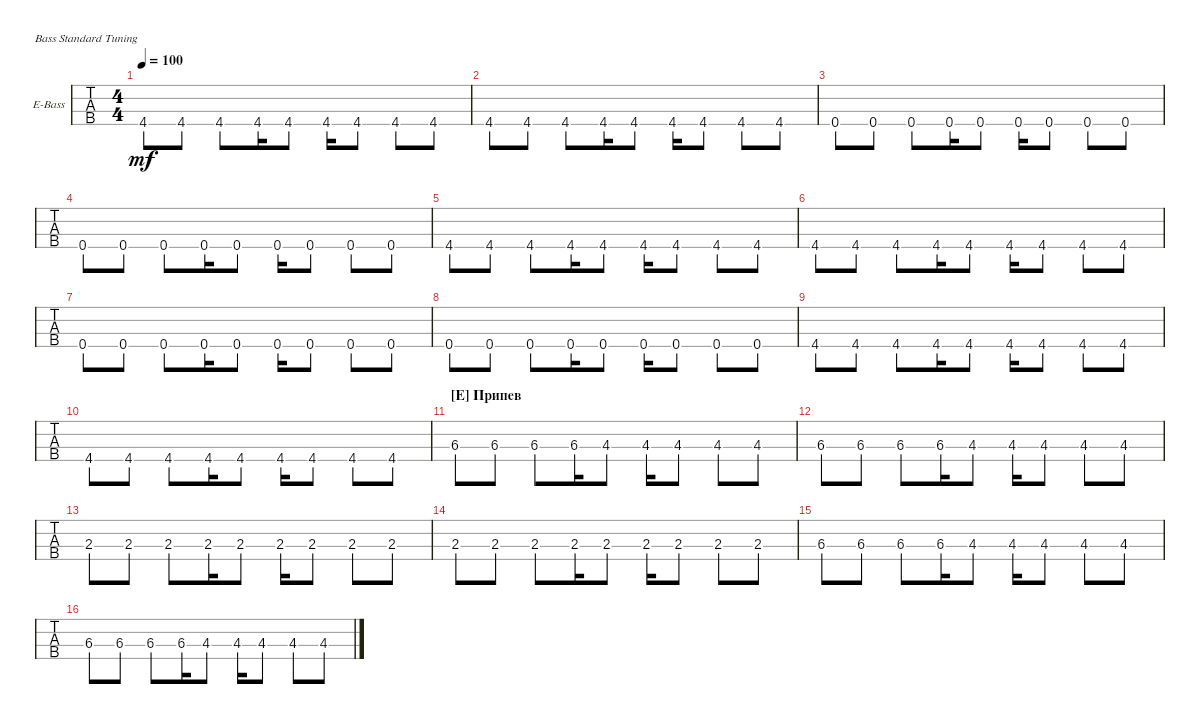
\bracketExtendMode groupsimilarinstruments
\firstSystemTrackNameOrientation horizontal
\otherSystemsTrackNameOrientation horizontal
\track ("Electric Bass" "E-Bass") {instrument electricbassfinger}
\staff {tabs}
\tuning (G2 D2 A1 E1)
\ts (4 4)
\tempo 100
\clef f4
\scale
0.333333
\ks c
4.4.8{dy mf} 4.4.8 4.4.8 4.4.16 4.4.8 4.4.16 4.4.8 4.4.8 4.4.8 |
\scale
0.333333 4.4.8 4.4.8 4.4.8 4.4.16 4.4.8 4.4.16 4.4.8 4.4.8 4.4.8 |
\scale
0.333333 0.4.8 0.4.8 0.4.8 0.4.16 0.4.8 0.4.16 0.4.8 0.4.8 0.4.8 |
\scale
0.333333 0.4.8 0.4.8 0.4.8 0.4.16 0.4.8 0.4.16 0.4.8 0.4.8 0.4.8 |
\scale
0.333333 4.4.8 4.4.8 4.4.8 4.4.16 4.4.8 4.4.16 4.4.8 4.4.8 4.4.8 |
\scale
0.333333 4.4.8 4.4.8 4.4.8 4.4.16 4.4.8 4.4.16 4.4.8 4.4.8 4.4.8 |
\scale
0.333333 0.4.8 0.4.8 0.4.8 0.4.16 0.4.8 0.4.16 0.4.8 0.4.8 0.4.8 |
\scale
0.333333 0.4.8 0.4.8 0.4.8 0.4.16 0.4.8 0.4.16 0.4.8 0.4.8 0.4.8 |
\scale
0.333333 4.4.8 4.4.8 4.4.8 4.4.16 4.4.8 4.4.16 4.4.8 4.4.8 4.4.8 |
\scale
0.333333 4.4.8 4.4.8 4.4.8 4.4.16 4.4.8 4.4.16 4.4.8 4.4.8 4.4.8 |
\section ("E" "Припев")
\scale
0.333333 6.3.8 6.3.8 6.3.8 6.3.16 4.3.8 4.3.16 4.3.8 4.3.8 4.3.8 |
\scale
0.333333 6.3.8 6.3.8 6.3.8 6.3.16 4.3.8 4.3.16 4.3.8 4.3.8 4.3.8 |
\scale
0.333333 2.3.8 2.3.8 2.3.8 2.3.16 2.3.8 2.3.16 2.3.8 2.3.8 2.3.8 |
\scale
0.333333 2.3.8 2.3.8 2.3.8 2.3.16 2.3.8 2.3.16 2.3.8 2.3.8 2.3.8 |
\scale
0.333333 6.3.8 6.3.8 6.3.8 6.3.16 4.3.8 4.3.16 4.3.8 4.3.8 4.3.8 |
\scale
0.333333 6.3.8 6.3.8 6.3.8 6.3.16 4.3.8 4.3.16 4.3.8 4.3.8 4.3.8
